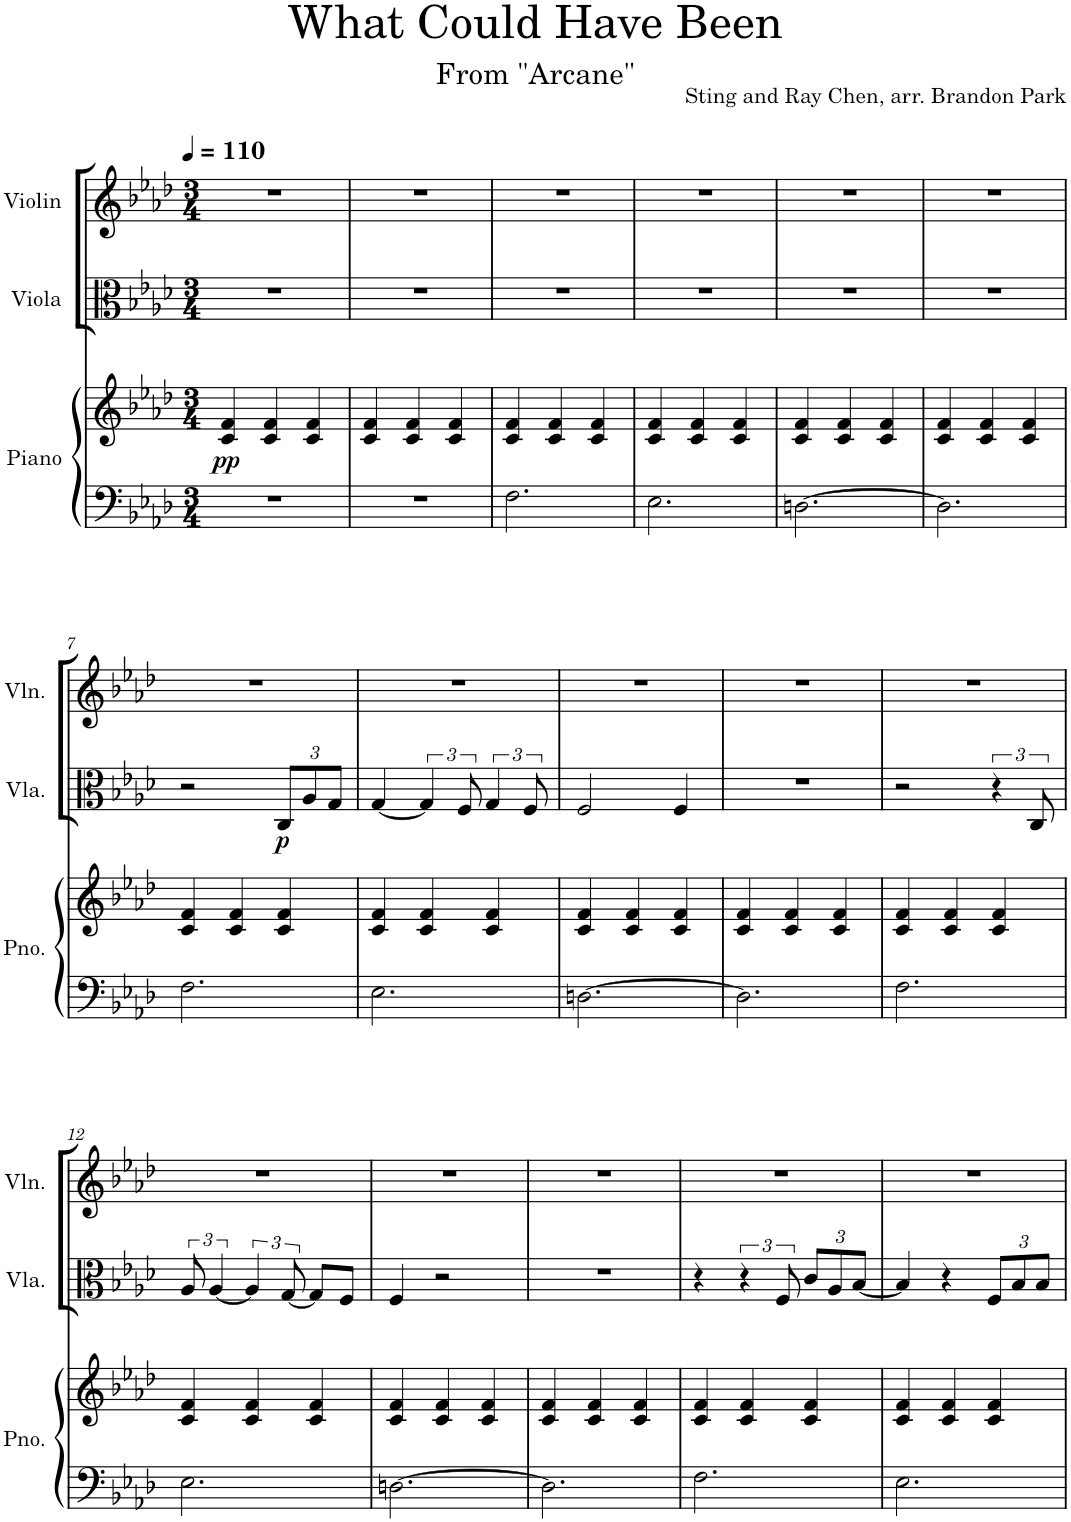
**kern	**kern	**dynam	**kern	**dynam	**kern
*part3	*part3	*part3	*part2	*part2	*part1
*staff4	*staff3	*staff3/4	*staff2	*staff2	*staff1
*I"Piano	*	*	*I"Viola	*	*I"Violin
*I'Pno.	*	*	*I'Vla.	*	*I'Vln.
*clefF4	*clefG2	*	*clefC3	*	*clefG2
*k[b-e-a-d-]	*k[b-e-a-d-]	*	*k[b-e-a-d-]	*	*k[b-e-a-d-]
*M3/4	*M3/4	*	*M3/4	*	*M3/4
*MM110	*MM110	*	*MM110	*	*MM110
=1	=1	=1	=1	=1	=1
!	!	!LO:DY:b	!	!	!
2.r	4c/ 4f/	pp	2.r	.	2.r
.	4c/ 4f/	.	.	.	.
.	4c/ 4f/	.	.	.	.
=2	=2	=2	=2	=2	=2
2.r	4c/ 4f/	.	2.r	.	2.r
.	4c/ 4f/	.	.	.	.
.	4c/ 4f/	.	.	.	.
=3	=3	=3	=3	=3	=3
2.F\	4c/ 4f/	.	2.r	.	2.r
.	4c/ 4f/	.	.	.	.
.	4c/ 4f/	.	.	.	.
=4	=4	=4	=4	=4	=4
2.E-\	4c/ 4f/	.	2.r	.	2.r
.	4c/ 4f/	.	.	.	.
.	4c/ 4f/	.	.	.	.
=5	=5	=5	=5	=5	=5
[2.Dn\	4c/ 4f/	.	2.r	.	2.r
.	4c/ 4f/	.	.	.	.
.	4c/ 4f/	.	.	.	.
=6	=6	=6	=6	=6	=6
2.D\]	4c/ 4f/	.	2.r	.	2.r
.	4c/ 4f/	.	.	.	.
.	4c/ 4f/	.	.	.	.
!!LO:LB:g=z
=7	=7	=7	=7	=7	=7
2.F\	4c/ 4f/	.	2r	.	2.r
.	4c/ 4f/	.	.	.	.
*	*	*	*Xbrackettup	*	*
!	!	!	!	!LO:DY:b	!
.	4c/ 4f/	.	12C/L	p	.
.	.	.	12A-/	.	.
.	.	.	12G/J	.	.
=8	=8	=8	=8	=8	=8
2.E-\	4c/ 4f/	.	[4G/	.	2.r
*	*	*	*brackettup	*	*
.	4c/ 4f/	.	6G/]	.	.
.	.	.	12F/	.	.
.	4c/ 4f/	.	6G/	.	.
.	.	.	12F/	.	.
=9	=9	=9	=9	=9	=9
[2.Dn\	4c/ 4f/	.	2F/	.	2.r
.	4c/ 4f/	.	.	.	.
.	4c/ 4f/	.	4F/	.	.
=10	=10	=10	=10	=10	=10
2.D\]	4c/ 4f/	.	2.r	.	2.r
.	4c/ 4f/	.	.	.	.
.	4c/ 4f/	.	.	.	.
=11	=11	=11	=11	=11	=11
2.F\	4c/ 4f/	.	2r	.	2.r
.	4c/ 4f/	.	.	.	.
.	4c/ 4f/	.	6r	.	.
.	.	.	12C/	.	.
!!LO:LB:g=z
=12	=12	=12	=12	=12	=12
2.E-\	4c/ 4f/	.	12A-/	.	2.r
.	.	.	[6A-/	.	.
.	4c/ 4f/	.	6A-/]	.	.
.	.	.	[12G/	.	.
.	4c/ 4f/	.	8G/L]	.	.
.	.	.	8F/J	.	.
=13	=13	=13	=13	=13	=13
[2.Dn\	4c/ 4f/	.	4F/	.	2.r
.	4c/ 4f/	.	2r	.	.
.	4c/ 4f/	.	.	.	.
=14	=14	=14	=14	=14	=14
2.D\]	4c/ 4f/	.	2.r	.	2.r
.	4c/ 4f/	.	.	.	.
.	4c/ 4f/	.	.	.	.
=15	=15	=15	=15	=15	=15
2.F\	4c/ 4f/	.	4r	.	2.r
.	4c/ 4f/	.	6r	.	.
.	.	.	12F/	.	.
*	*	*	*Xbrackettup	*	*
.	4c/ 4f/	.	12c/L	.	.
.	.	.	12A-/	.	.
.	.	.	[12B-/J	.	.
=16	=16	=16	=16	=16	=16
2.E-\	4c/ 4f/	.	4B-/]	.	2.r
.	4c/ 4f/	.	4r	.	.
.	4c/ 4f/	.	12F/L	.	.
.	.	.	12B-/	.	.
.	.	.	12B-/J	.	.
=	=	=	=	=	=
*-	*-	*-	*-	*-	*-
